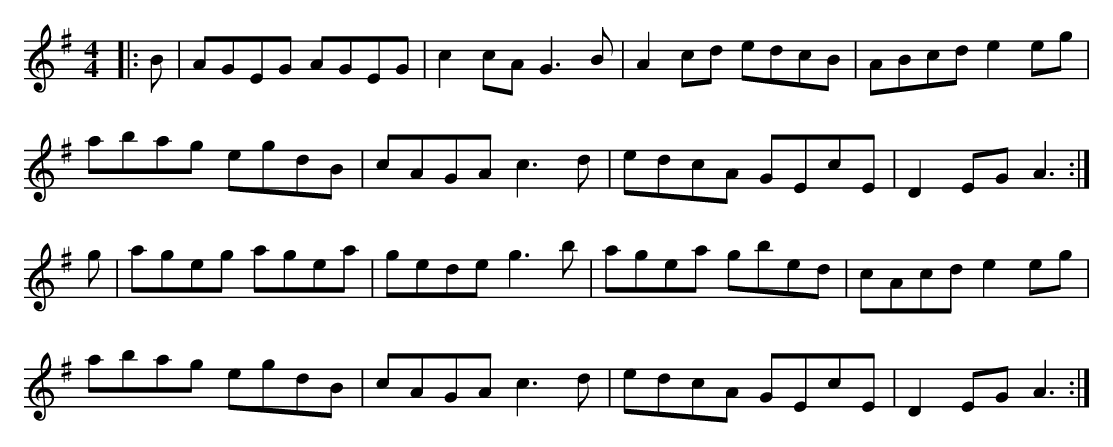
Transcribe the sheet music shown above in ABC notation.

X:1
M:4/4
K:Ador
|:B|AGEG AGEG|c2cA G3B|A2 cd edcB|ABcd e2 eg|
abag egdB|cAGA c3d|edcA GEcE|D2 EG A3:|
g|ageg agea|gede g3b|agea gbed|cAcd e2 eg|
abag egdB|cAGA c3d|edcA GEcE|D2 EG A3:|
